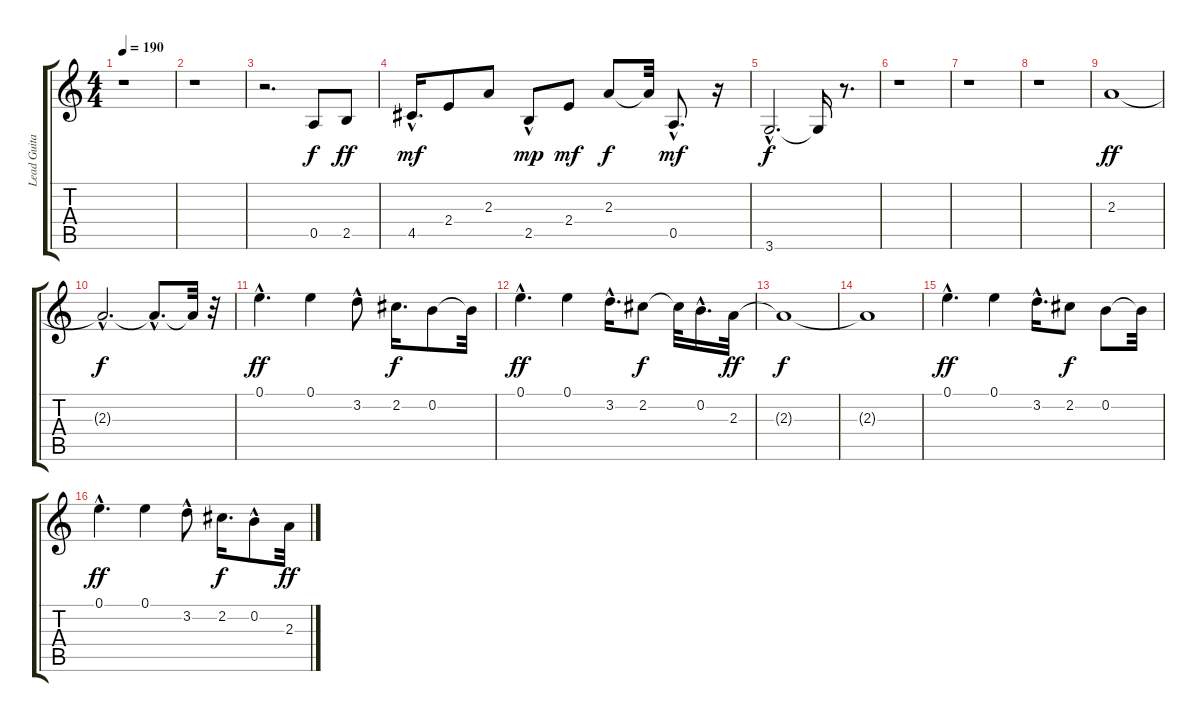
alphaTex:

\track ("Lead Guitar (Overdub)" "Lead Guita") {instrument electricguitarclean}
\staff {score tabs}
\tuning (E4 B3 G3 D3 A2 E2) {hide}
\ts (4 4)
\tempo 190
\clef g2
\ks c
r.1{dy f} |
r.1 |
r.2{d} 0.5.8 2.5.8{dy ff} |
4.5{hac}.16{d dy mf} 2.4.8 2.3.8 2.5{hac}.8{dy mp} 2.4.8{dy mf} 2.3.8{dy f} 2.3{t}.32 0.5{hac}.8{d dy mf} r.16 |
3.6{hac}.2{d dy f} 3.6{t}.16 r.8{d} |
r.1 |
r.1 |
r.1 |
2.3.1{dy ff} |
2.3{hac t}.2{d dy f} 2.3{hac t}.8{d} 2.3{t}.32 r.32 |
0.1{hac}.4{d dy ff} 0.1.4 3.2{hac}.8 2.2.16{d dy f} 0.2.8 0.2{t}.32 |
0.1{hac}.4{d dy ff} 0.1.4 3.2{hac}.16{d} 2.2.8{dy f} 2.2{t}.32 0.2{hac}.16{d} 2.3.32{dy ff} |
2.3{t}.1{dy f} |
2.3{t}.1 |
0.1{hac}.4{d dy ff} 0.1.4 3.2{hac}.16{d} 2.2.8{dy f} 0.2.8 0.2{t}.32 |
0.1{hac}.4{d dy ff} 0.1.4 3.2{hac}.8 2.2.16{d dy f} 0.2{hac}.8 2.3.32{dy ff}
